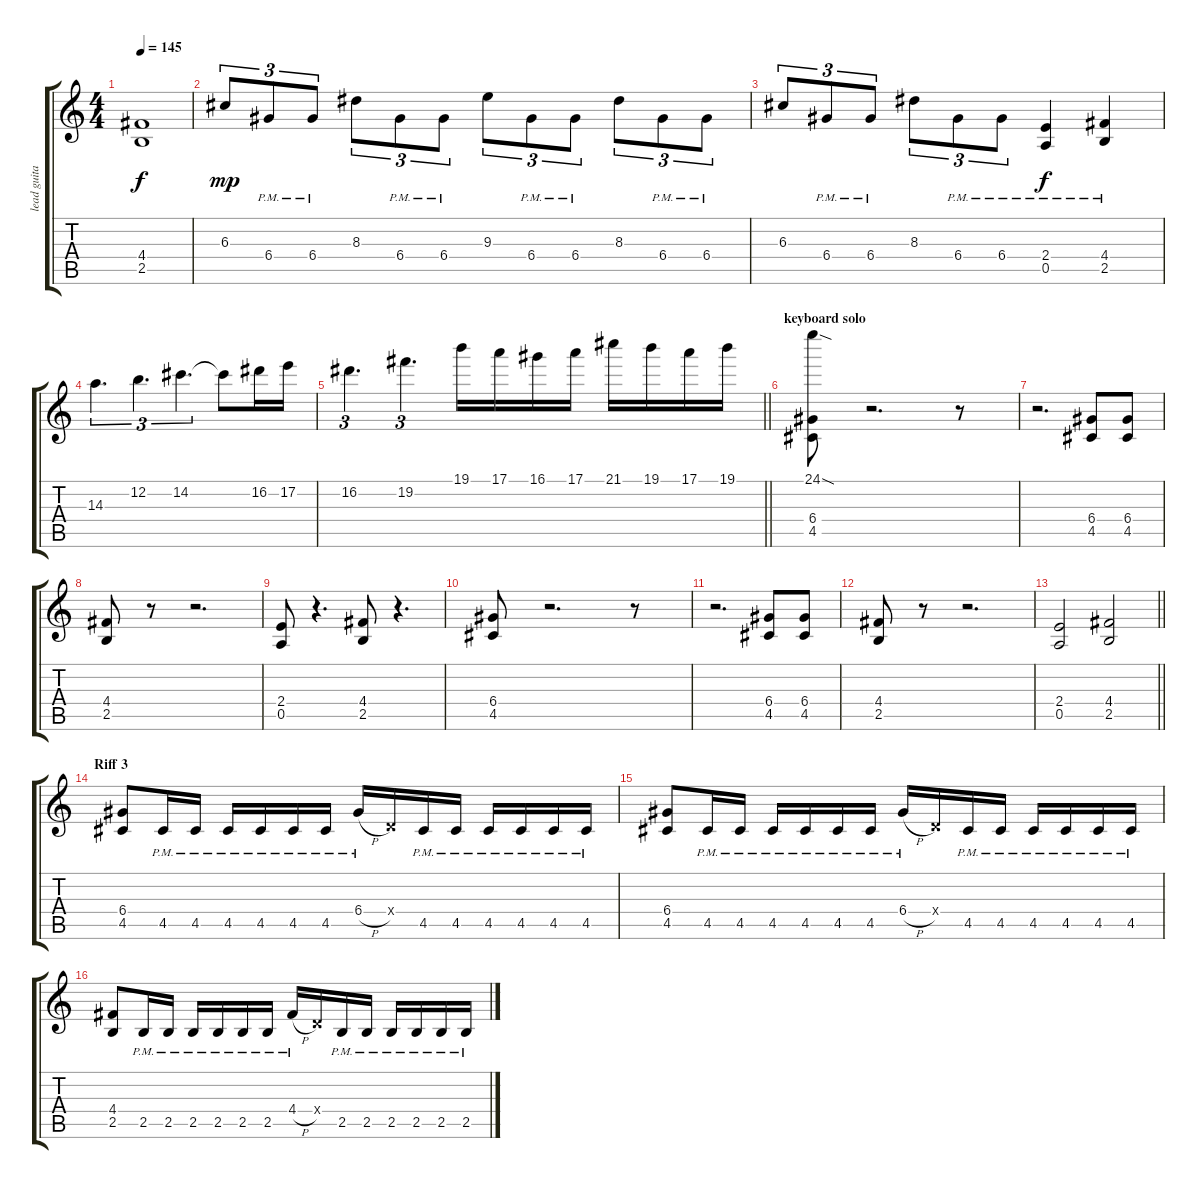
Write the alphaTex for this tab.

\track ("lead guitar" "lead guita") {instrument distortionguitar}
\staff {score tabs}
\tuning (E4 B3 G3 D3 A2 E2) {hide}
\ts (4 4)
\tempo 145
\clef g2
\ks c
(4.4 2.5).1{dy f} |
6.3.8{tu (3 2) dy mp} 6.4{pm}.8{tu (3 2)} 6.4{pm}.8{tu (3 2)} 8.3.8{tu (3 2)} 6.4{pm}.8{tu (3 2)} 6.4{pm}.8{tu (3 2)} 9.3.8{tu (3 2)} 6.4{pm}.8{tu (3 2)} 6.4{pm}.8{tu (3 2)} 8.3.8{tu (3 2)} 6.4{pm}.8{tu (3 2)} 6.4{pm}.8{tu (3 2)} |
6.3.8{tu (3 2)} 6.4{pm}.8{tu (3 2)} 6.4{pm}.8{tu (3 2)} 8.3.8{tu (3 2)} 6.4{pm}.8{tu (3 2)} 6.4{pm}.8{tu (3 2)} (2.4 0.5{pm}).4{dy f} (4.4 2.5{pm}).4 |
14.3.4{d tu (3 2)} 12.2.4{d tu (3 2)} 14.2.4{d tu (3 2)} 14.2{t}.8 16.2.16 17.2.16 |
\barLineRight lightlight
16.2.4{d tu (3 2)} 19.2.4{d tu (3 2)} 19.1.16 17.1.16 16.1.16 17.1.16 21.1.16 19.1.16 17.1.16 19.1.16 |
\section ("" "keyboard solo")
(24.1{sod} 6.4 4.5).8 r.2{d} r.8 |
r.2{d} (6.4 4.5).8 (6.4 4.5).8 |
(4.4 2.5).8 r.8 r.2{d} |
(2.4 0.5).8 r.4{d} (4.4 2.5).8 r.4{d} |
(6.4 4.5).8 r.2{d} r.8 |
r.2{d} (6.4 4.5).8 (6.4 4.5).8 |
(4.4 2.5).8 r.8 r.2{d} |
\barLineRight lightlight
(2.4 0.5).2 (4.4 2.5).2 |
\section ("" "Riff 3")
(6.4 4.5).8 4.5{pm}.16 4.5{pm}.16 4.5{pm}.16 4.5{pm}.16 4.5{pm}.16 4.5{pm}.16 6.4{h pm}.16 0.4{x}.16 4.5{pm}.16 4.5{pm}.16 4.5{pm}.16 4.5{pm}.16 4.5{pm}.16 4.5{pm}.16 |
(6.4 4.5).8 4.5{pm}.16 4.5{pm}.16 4.5{pm}.16 4.5{pm}.16 4.5{pm}.16 4.5{pm}.16 6.4{h pm}.16 0.4{x}.16 4.5{pm}.16 4.5{pm}.16 4.5{pm}.16 4.5{pm}.16 4.5{pm}.16 4.5{pm}.16 |
(4.4 2.5).8 2.5{pm}.16 2.5{pm}.16 2.5{pm}.16 2.5{pm}.16 2.5{pm}.16 2.5{pm}.16 4.4{h pm}.16 0.4{x}.16 2.5{pm}.16 2.5{pm}.16 2.5{pm}.16 2.5{pm}.16 2.5{pm}.16 2.5{pm}.16
